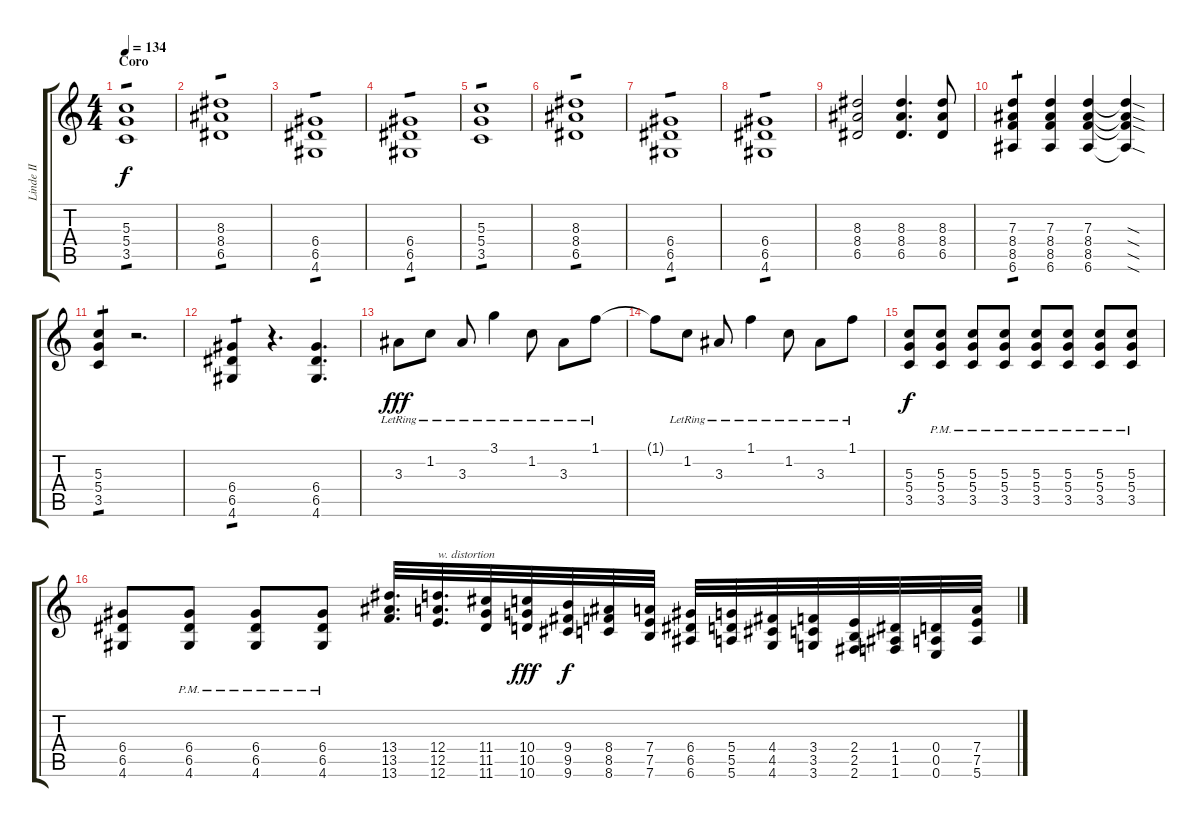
\track ("Linde II" "Linde II") {instrument overdrivenguitar}
\staff {score tabs}
\tuning (E4 B3 G3 D3 A2 E2) {hide}
\ts (4 4)
\section ("" "Coro")
\tempo 134
\clef g2
\ks c
(5.3 5.4 3.5).1{tp 1 dy f} |
(8.3 8.4 6.5).1{tp 1} |
(6.4 6.5 4.6).1{tp 1} |
(6.4 6.5 4.6).1{tp 1} |
(5.3 5.4 3.5).1{tp 1} |
(8.3 8.4 6.5).1{tp 1} |
(6.4 6.5 4.6).1{tp 1} |
(6.4 6.5 4.6).1{tp 1} |
(8.3 8.4 6.5).2 (8.3 8.4 6.5).4{d} (8.3 8.4 6.5).8 |
(7.3 8.4 8.5 6.6).4{tp 1} (7.3 8.4 8.5 6.6).4 (7.3 8.4 8.5 6.6).4 (7.3{sod t} 8.4{sod t} 8.5{sod t} 6.6{sod t}).4 |
(5.3 5.4 3.5).4{tp 1} r.2{d} |
(6.4 6.5 4.6).4{tp 1} r.4{d} (6.4 6.5 4.6).4{d} |
3.3{lr}.8{dy fff volume 16 instrument acousticguitarnylon} 1.2{lr}.8 3.3{lr}.8 3.1{lr}.4 1.2{lr}.8 3.3{lr}.8 1.1{lr}.8 |
1.1{t}.8 1.2{lr}.8 3.3{lr}.8 1.1{lr}.4 1.2{lr}.8 3.3{lr}.8 1.1{lr}.8 |
(5.3 5.4 3.5).8{dy f} (5.3{pm} 5.4{pm} 3.5{pm}).8 (5.3{pm} 5.4{pm} 3.5{pm}).8 (5.3{pm} 5.4{pm} 3.5{pm}).8 (5.3{pm} 5.4{pm} 3.5{pm}).8 (5.3{pm} 5.4{pm} 3.5{pm}).8 (5.3{pm} 5.4{pm} 3.5{pm}).8 (5.3{pm} 5.4{pm} 3.5{pm}).8 |
(6.4 6.5 4.6).8 (6.4{pm} 6.5{pm} 4.6{pm}).8 (6.4{pm} 6.5{pm} 4.6{pm}).8 (6.4{pm} 6.5{pm} 4.6{pm}).8 (13.4 13.5 13.6).32{d volume 16 instrument guitarfretnoise} (12.4 12.5 12.6).32{d txt "w. distortion"} (11.4 11.5 11.6).32 (10.4 10.5 10.6).32{dy fff} (9.4 9.5 9.6).32{dy f} (8.4 8.5 8.6).32 (7.4 7.5 7.6).32 (6.4 6.5 6.6).32 (5.4 5.5 5.6).32 (4.4 4.5 4.6).32 (3.4 3.5 3.6).32 (2.4 2.5 2.6).32 (1.4 1.5 1.6).32 (0.4 0.5 0.6).32 (7.4 7.5 5.6).32{volume 8 instrument overdrivenguitar}
